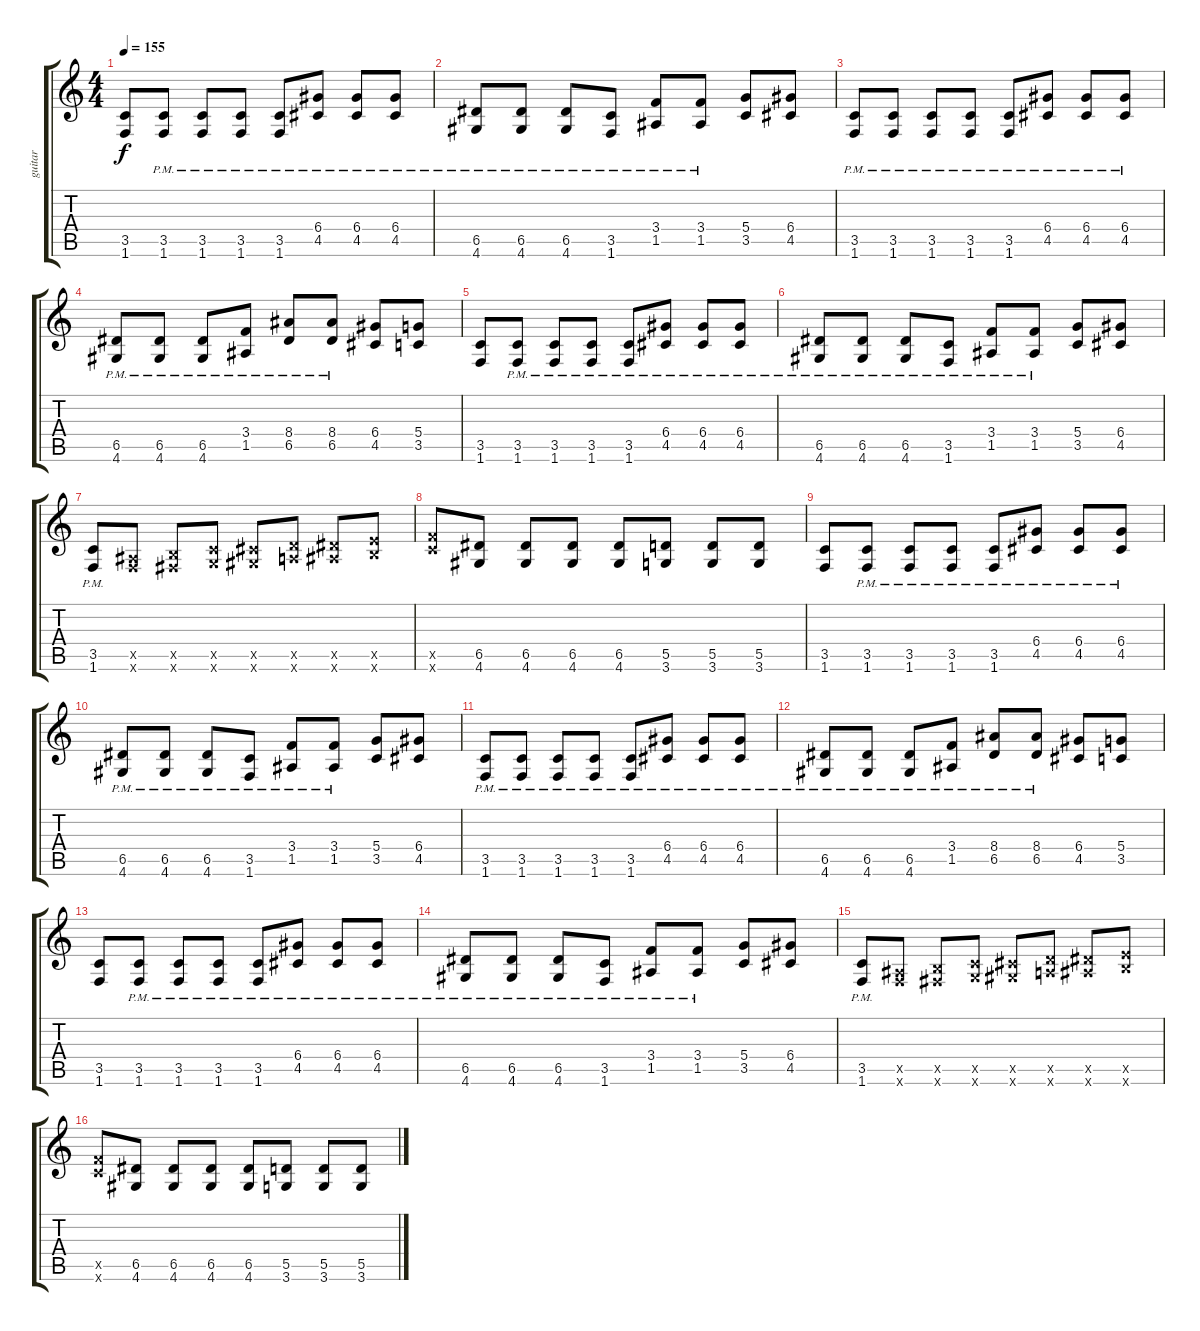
\track ("guitar" "guitar") {instrument distortionguitar}
\staff {score tabs}
\tuning (E4 B3 G3 D3 A2 E2) {hide}
\ts (4 4)
\tempo 155
\clef g2
\ks c
(3.5 1.6).8{dy f} (3.5{pm} 1.6{pm}).8 (3.5{pm} 1.6{pm}).8 (3.5{pm} 1.6{pm}).8 (3.5{pm} 1.6{pm}).8 (6.4{pm} 4.5{pm}).8 (6.4{pm} 4.5{pm}).8 (6.4{pm} 4.5{pm}).8 |
(6.5{pm} 4.6{pm}).8 (6.5{pm} 4.6{pm}).8 (6.5{pm} 4.6{pm}).8 (3.5{pm} 1.6{pm}).8 (3.4{pm} 1.5{pm}).8 (3.4{pm} 1.5{pm}).8 (5.4 3.5).8 (6.4 4.5).8 |
(3.5{pm} 1.6{pm}).8 (3.5{pm} 1.6{pm}).8 (3.5{pm} 1.6{pm}).8 (3.5{pm} 1.6{pm}).8 (3.5{pm} 1.6{pm}).8 (6.4{pm} 4.5{pm}).8 (6.4{pm} 4.5{pm}).8 (6.4{pm} 4.5{pm}).8 |
(6.5{pm} 4.6{pm}).8 (6.5{pm} 4.6{pm}).8 (6.5{pm} 4.6{pm}).8 (3.4{pm} 1.5{pm}).8 (8.4{pm} 6.5{pm}).8 (8.4{pm} 6.5{pm}).8 (6.4 4.5).8 (5.4 3.5).8 |
(3.5 1.6).8 (3.5{pm} 1.6{pm}).8 (3.5{pm} 1.6{pm}).8 (3.5{pm} 1.6{pm}).8 (3.5{pm} 1.6{pm}).8 (6.4{pm} 4.5{pm}).8 (6.4{pm} 4.5{pm}).8 (6.4{pm} 4.5{pm}).8 |
(6.5{pm} 4.6{pm}).8 (6.5{pm} 4.6{pm}).8 (6.5{pm} 4.6{pm}).8 (3.5{pm} 1.6{pm}).8 (3.4{pm} 1.5{pm}).8 (3.4{pm} 1.5{pm}).8 (5.4 3.5).8 (6.4 4.5).8 |
(3.5{pm} 1.6{pm}).8 (1.5{x} 1.6{x}).8 (2.5{x} 2.6{x}).8 (3.5{x} 3.6{x}).8 (4.5{x} 4.6{x}).8 (5.5{x} 5.6{x}).8 (6.5{x} 6.6{x}).8 (7.5{x} 7.6{x}).8 |
(8.5{x} 8.6{x}).8 (6.5 4.6).8 (6.5 4.6).8 (6.5 4.6).8 (6.5 4.6).8 (5.5 3.6).8 (5.5 3.6).8 (5.5 3.6).8 |
(3.5 1.6).8 (3.5{pm} 1.6{pm}).8 (3.5{pm} 1.6{pm}).8 (3.5{pm} 1.6{pm}).8 (3.5{pm} 1.6{pm}).8 (6.4{pm} 4.5{pm}).8 (6.4{pm} 4.5{pm}).8 (6.4{pm} 4.5{pm}).8 |
(6.5{pm} 4.6{pm}).8 (6.5{pm} 4.6{pm}).8 (6.5{pm} 4.6{pm}).8 (3.5{pm} 1.6{pm}).8 (3.4{pm} 1.5{pm}).8 (3.4{pm} 1.5{pm}).8 (5.4 3.5).8 (6.4 4.5).8 |
(3.5{pm} 1.6{pm}).8 (3.5{pm} 1.6{pm}).8 (3.5{pm} 1.6{pm}).8 (3.5{pm} 1.6{pm}).8 (3.5{pm} 1.6{pm}).8 (6.4{pm} 4.5{pm}).8 (6.4{pm} 4.5{pm}).8 (6.4{pm} 4.5{pm}).8 |
(6.5{pm} 4.6{pm}).8 (6.5{pm} 4.6{pm}).8 (6.5{pm} 4.6{pm}).8 (3.4{pm} 1.5{pm}).8 (8.4{pm} 6.5{pm}).8 (8.4{pm} 6.5{pm}).8 (6.4 4.5).8 (5.4 3.5).8 |
(3.5 1.6).8 (3.5{pm} 1.6{pm}).8 (3.5{pm} 1.6{pm}).8 (3.5{pm} 1.6{pm}).8 (3.5{pm} 1.6{pm}).8 (6.4{pm} 4.5{pm}).8 (6.4{pm} 4.5{pm}).8 (6.4{pm} 4.5{pm}).8 |
(6.5{pm} 4.6{pm}).8 (6.5{pm} 4.6{pm}).8 (6.5{pm} 4.6{pm}).8 (3.5{pm} 1.6{pm}).8 (3.4{pm} 1.5{pm}).8 (3.4{pm} 1.5{pm}).8 (5.4 3.5).8 (6.4 4.5).8 |
(3.5{pm} 1.6{pm}).8 (1.5{x} 1.6{x}).8 (2.5{x} 2.6{x}).8 (3.5{x} 3.6{x}).8 (4.5{x} 4.6{x}).8 (5.5{x} 5.6{x}).8 (6.5{x} 6.6{x}).8 (7.5{x} 7.6{x}).8 |
(8.5{x} 8.6{x}).8 (6.5 4.6).8 (6.5 4.6).8 (6.5 4.6).8 (6.5 4.6).8 (5.5 3.6).8 (5.5 3.6).8 (5.5 3.6).8
